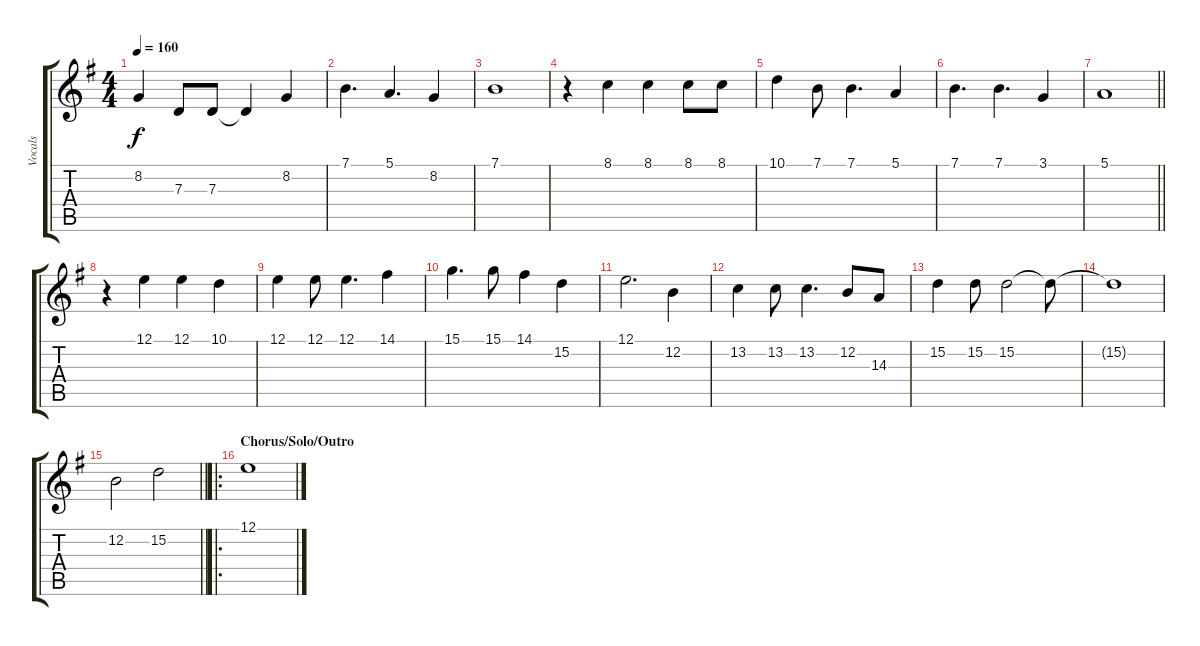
\track ("Vocals" "Vocals") {instrument violin}
\staff {score tabs}
\tuning (E4 B3 G3 D3 A2 E2) {hide}
\ts (4 4)
\tempo 160
\clef g2
\ks eminor
8.2.4{dy f} 7.3.8 7.3.8 7.3{t}.4 8.2.4 |
7.1.4{d} 5.1.4{d} 8.2.4 |
7.1.1 |
r.4 8.1.4 8.1.4 8.1.8 8.1.8 |
10.1.4 7.1.8 7.1.4{d} 5.1.4 |
7.1.4{d} 7.1.4{d} 3.1.4 |
\barLineRight lightlight
5.1.1 |
r.4 12.1.4 12.1.4 10.1.4 |
12.1.4 12.1.8 12.1.4{d} 14.1.4 |
15.1.4{d} 15.1.8 14.1.4 15.2.4 |
12.1.2{d} 12.2.4 |
13.2.4 13.2.8 13.2.4{d} 12.2.8 14.3.8 |
15.2.4 15.2.8 15.2.2 15.2{t}.8 |
15.2{t}.1 |
\barLineRight lightlight
12.2.2 15.2.2 |
\ro
\section ("" "Chorus/Solo/Outro")
12.1.1
